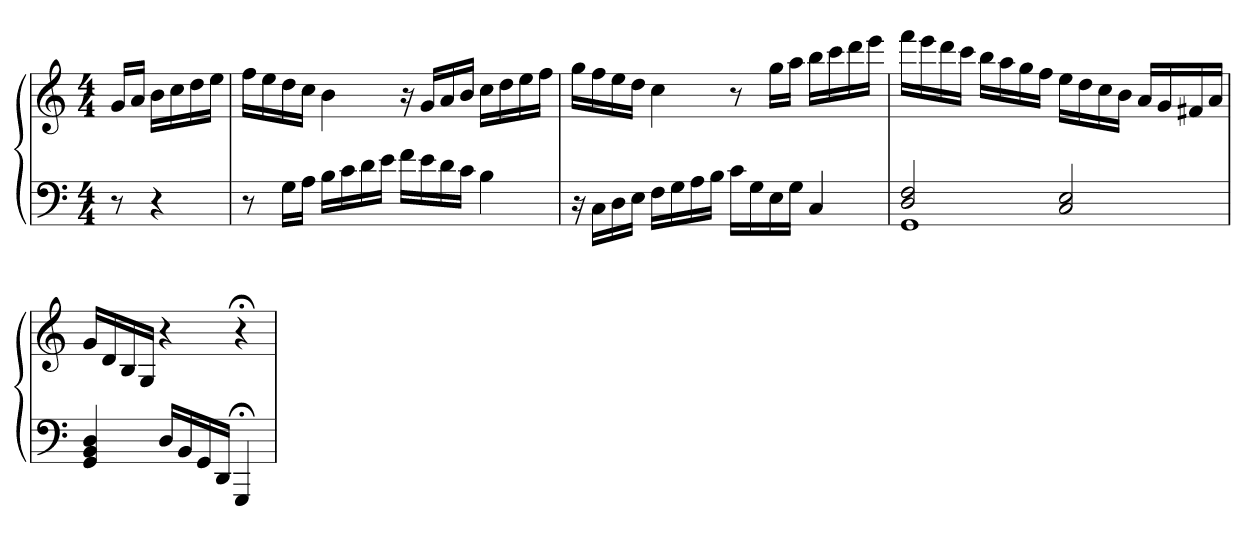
**kern	**kern
*part1	*part1
*staff2	*staff1
*clefF4	*clefG2
*k[]	*k[]
*C:	*C:
*M4/4	*M4/4
=	=
8r	16gLL
.	16aJJ
4r	16bLL
.	16cc
.	16dd
.	16eeJJ
=	=
8r	16ffLL
.	16ee
16GLL	16dd
16AJJ	16ccJJ
16BLL	4b
16c	.
16d	.
16eJJ	.
16fLL	16r
16e	16gLL
16d	16a
16cJJ	16bJJ
4B	16ccLL
.	16dd
.	16ee
.	16ffJJ
=	=
16r	16ggLL
16CLL	16ff
16D	16ee
16EJJ	16ddJJ
16FLL	4cc
16G	.
16A	.
16BJJ	.
16cLL	8r
16G	.
16E	16ggLL
16GJJ	16aaJJ
4C	16bbLL
.	16ccc
.	16ddd
.	16eeeJJ
=	=
*^	*
2D 2F	1GG	16fffLL
.	.	16eee
.	.	16ddd
.	.	16cccJJ
.	.	16bbLL
.	.	16aa
.	.	16gg
.	.	16ffJJ
2C 2E	.	16eeLL
.	.	16dd
.	.	16cc
.	.	16bJJ
.	.	16aLL
.	.	16g
.	.	16f#X
.	.	16aJJ
*v	*v	*
=	=
4GG 4BB 4D	16gLL
.	16d
.	16B
.	16GJJ
16DLL	4r
16BB	.
16GG	.
16DDJJ	.
4GGG;<	4r;<
=	=
*-	*-
